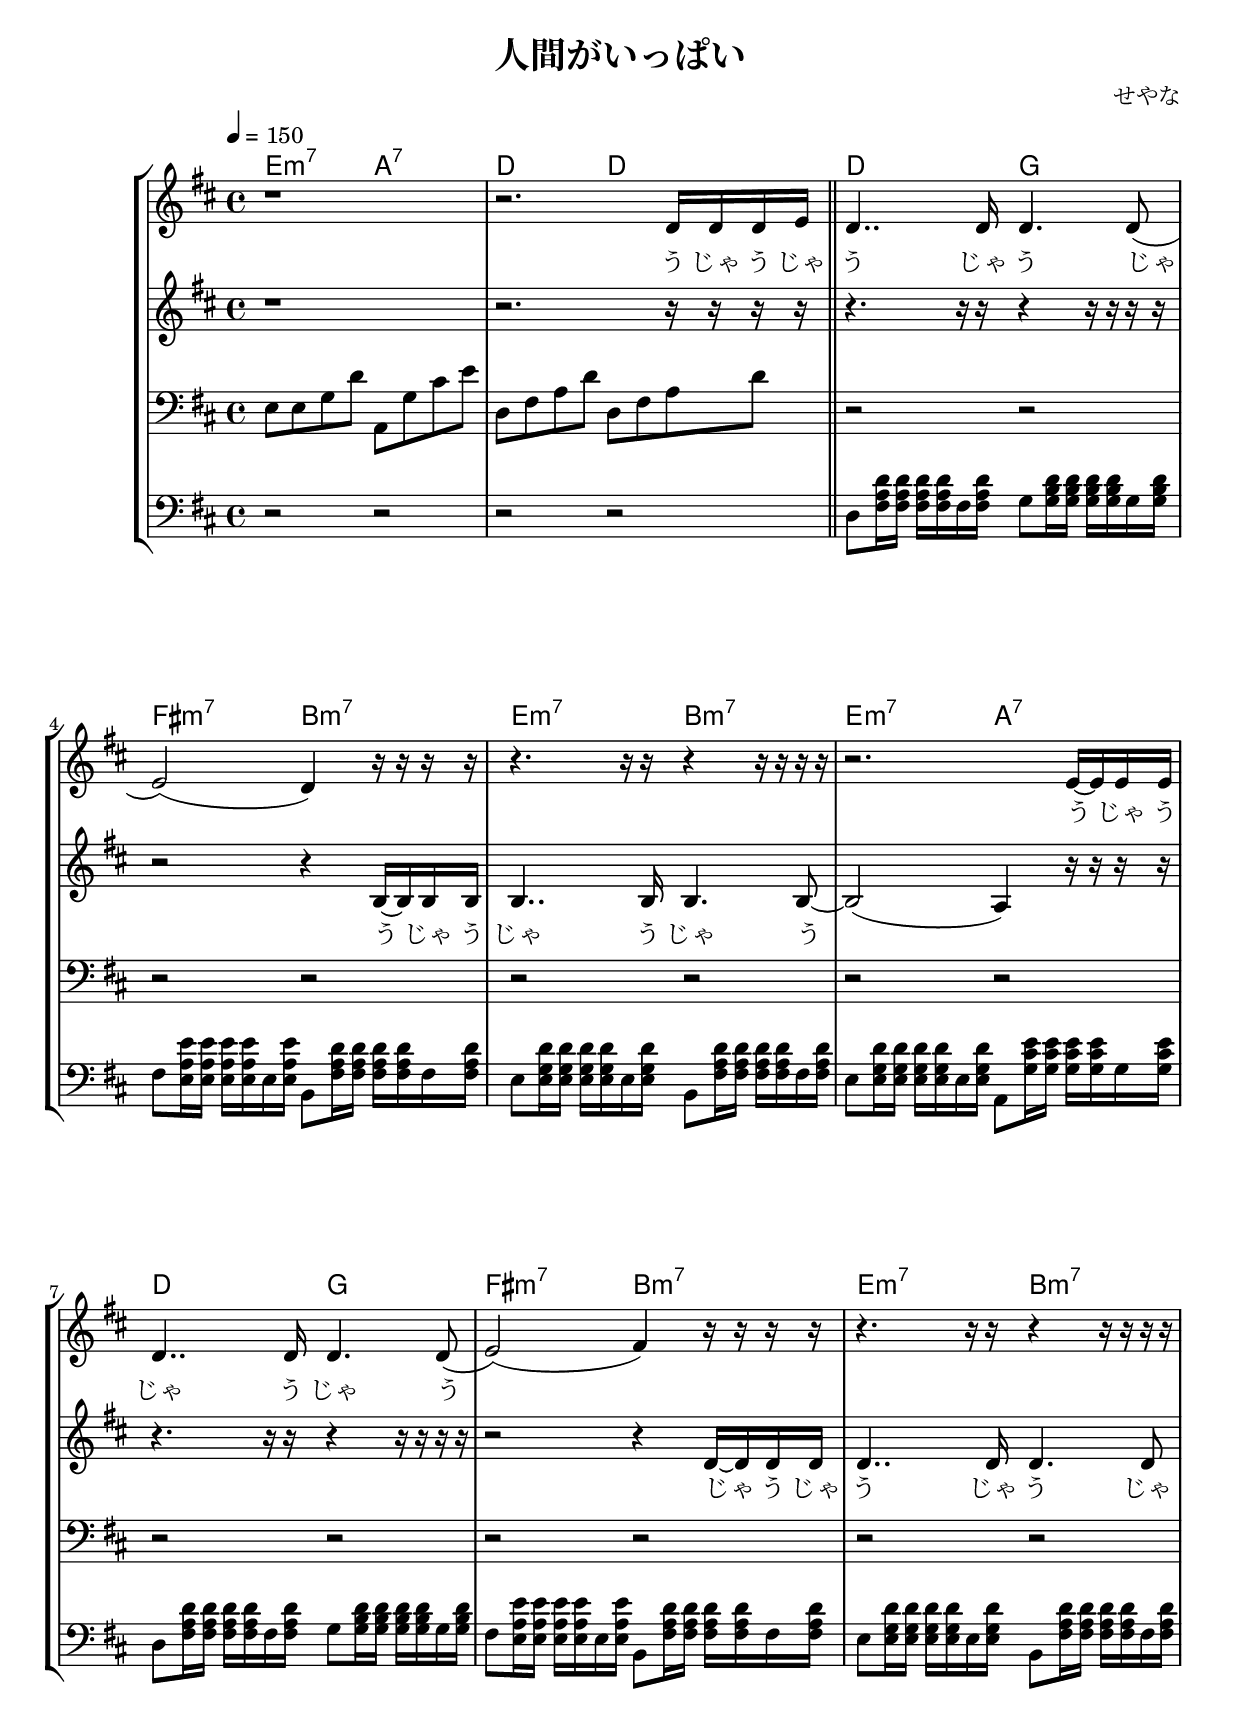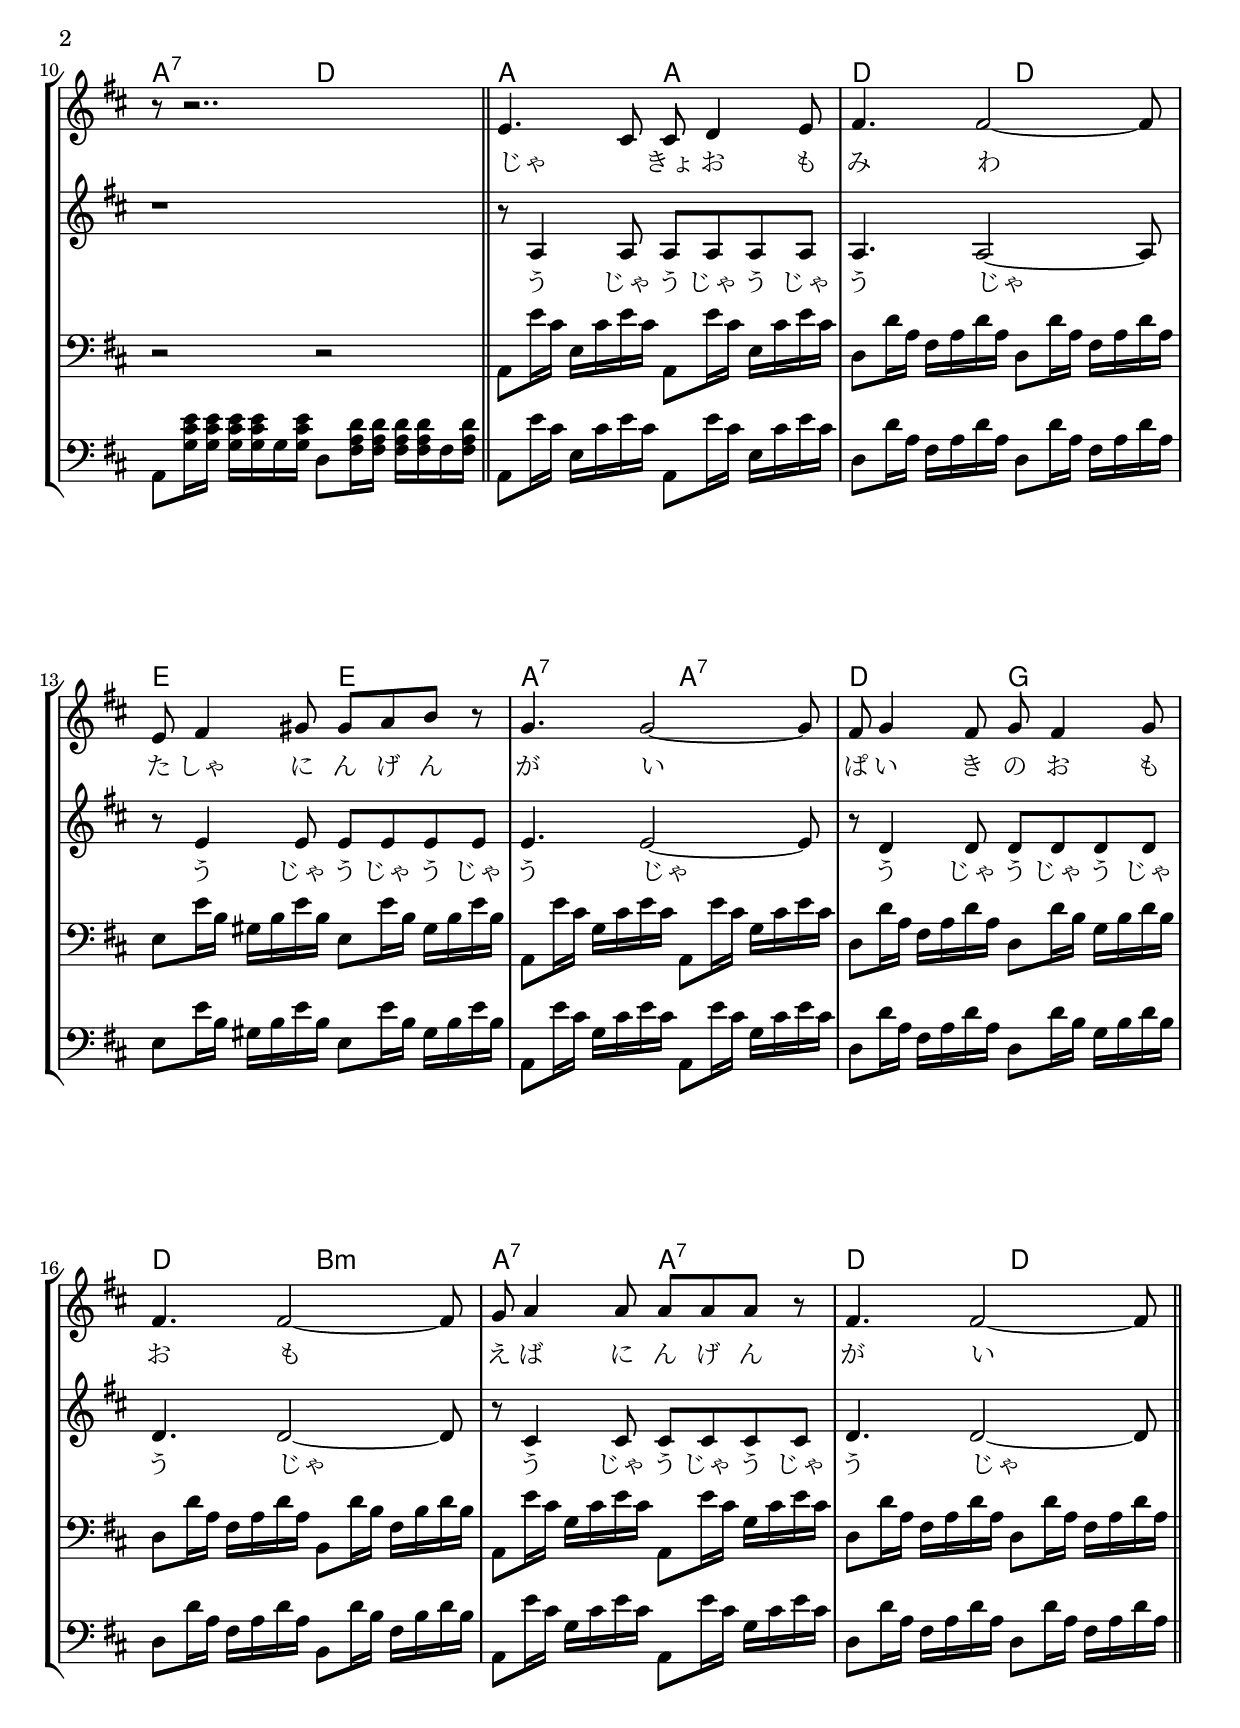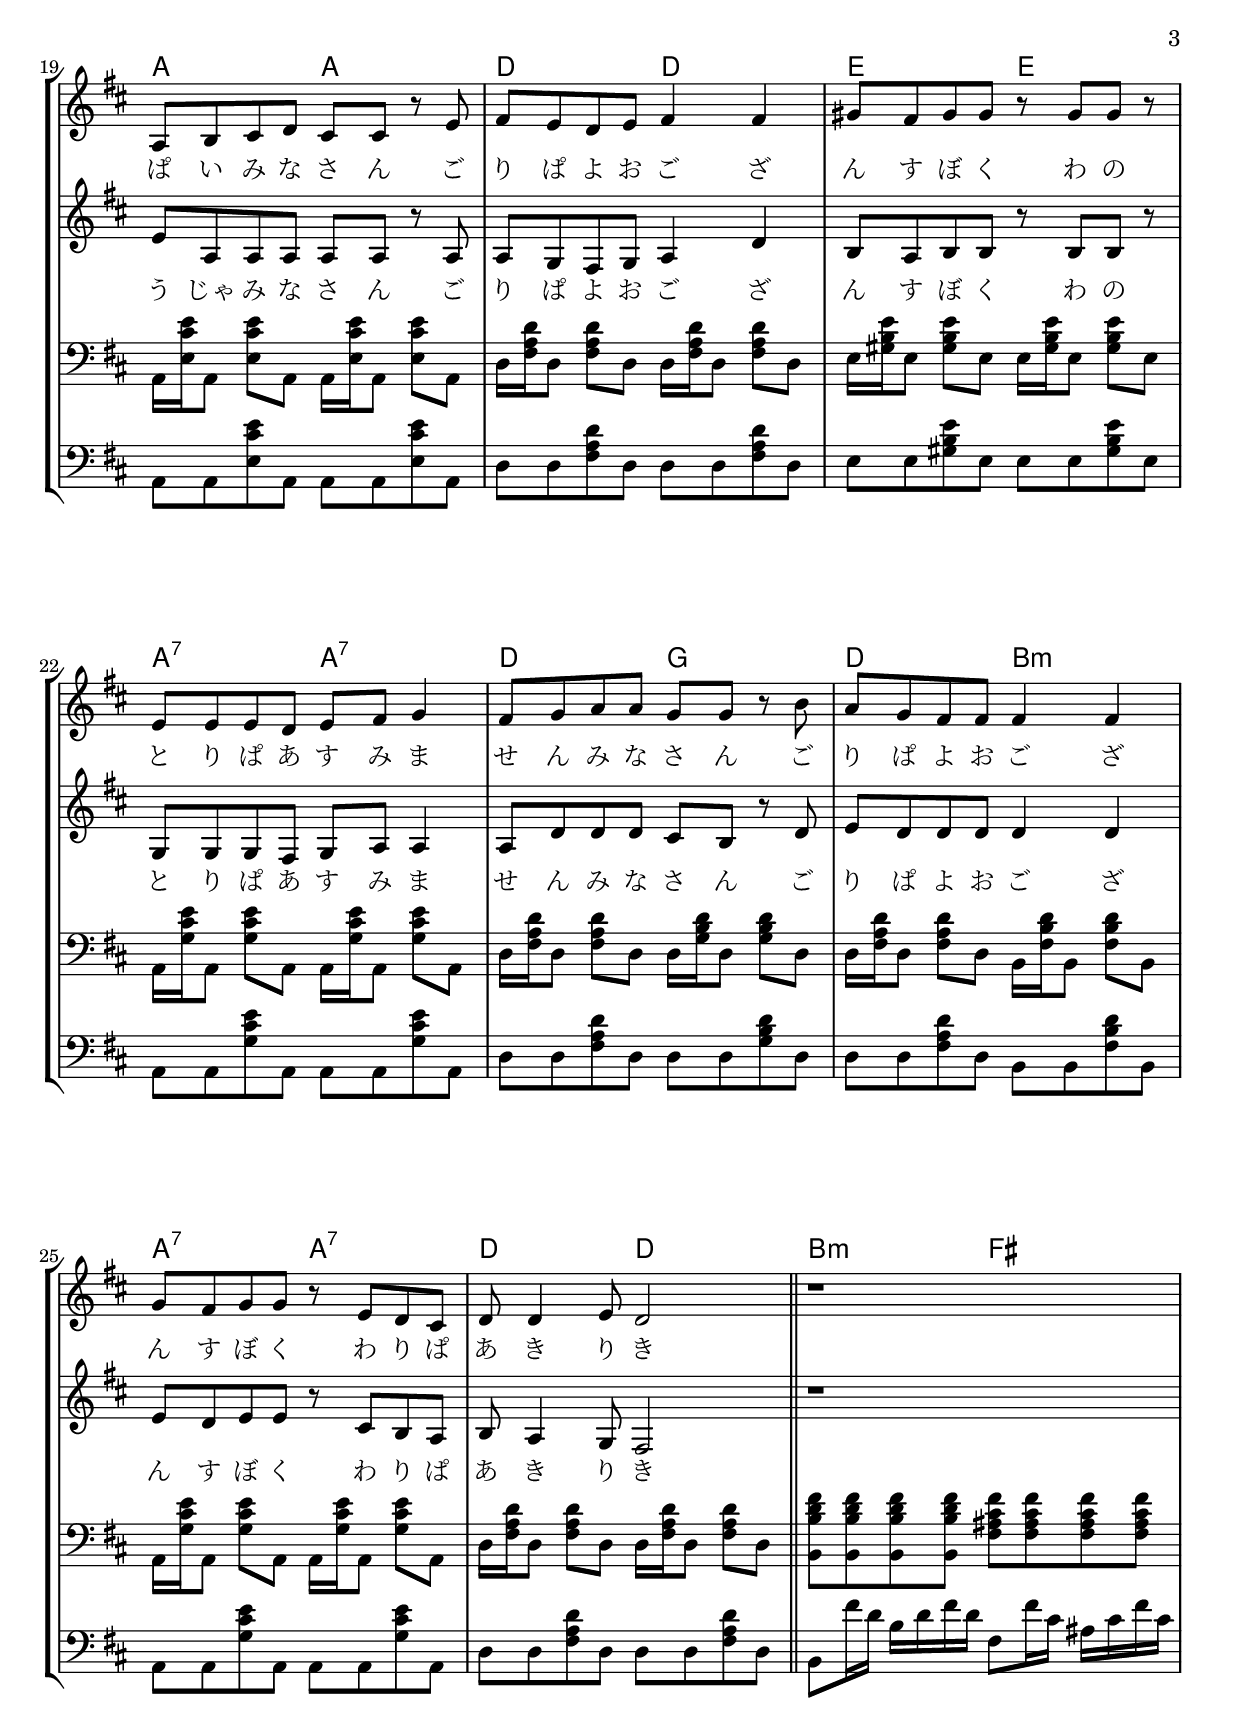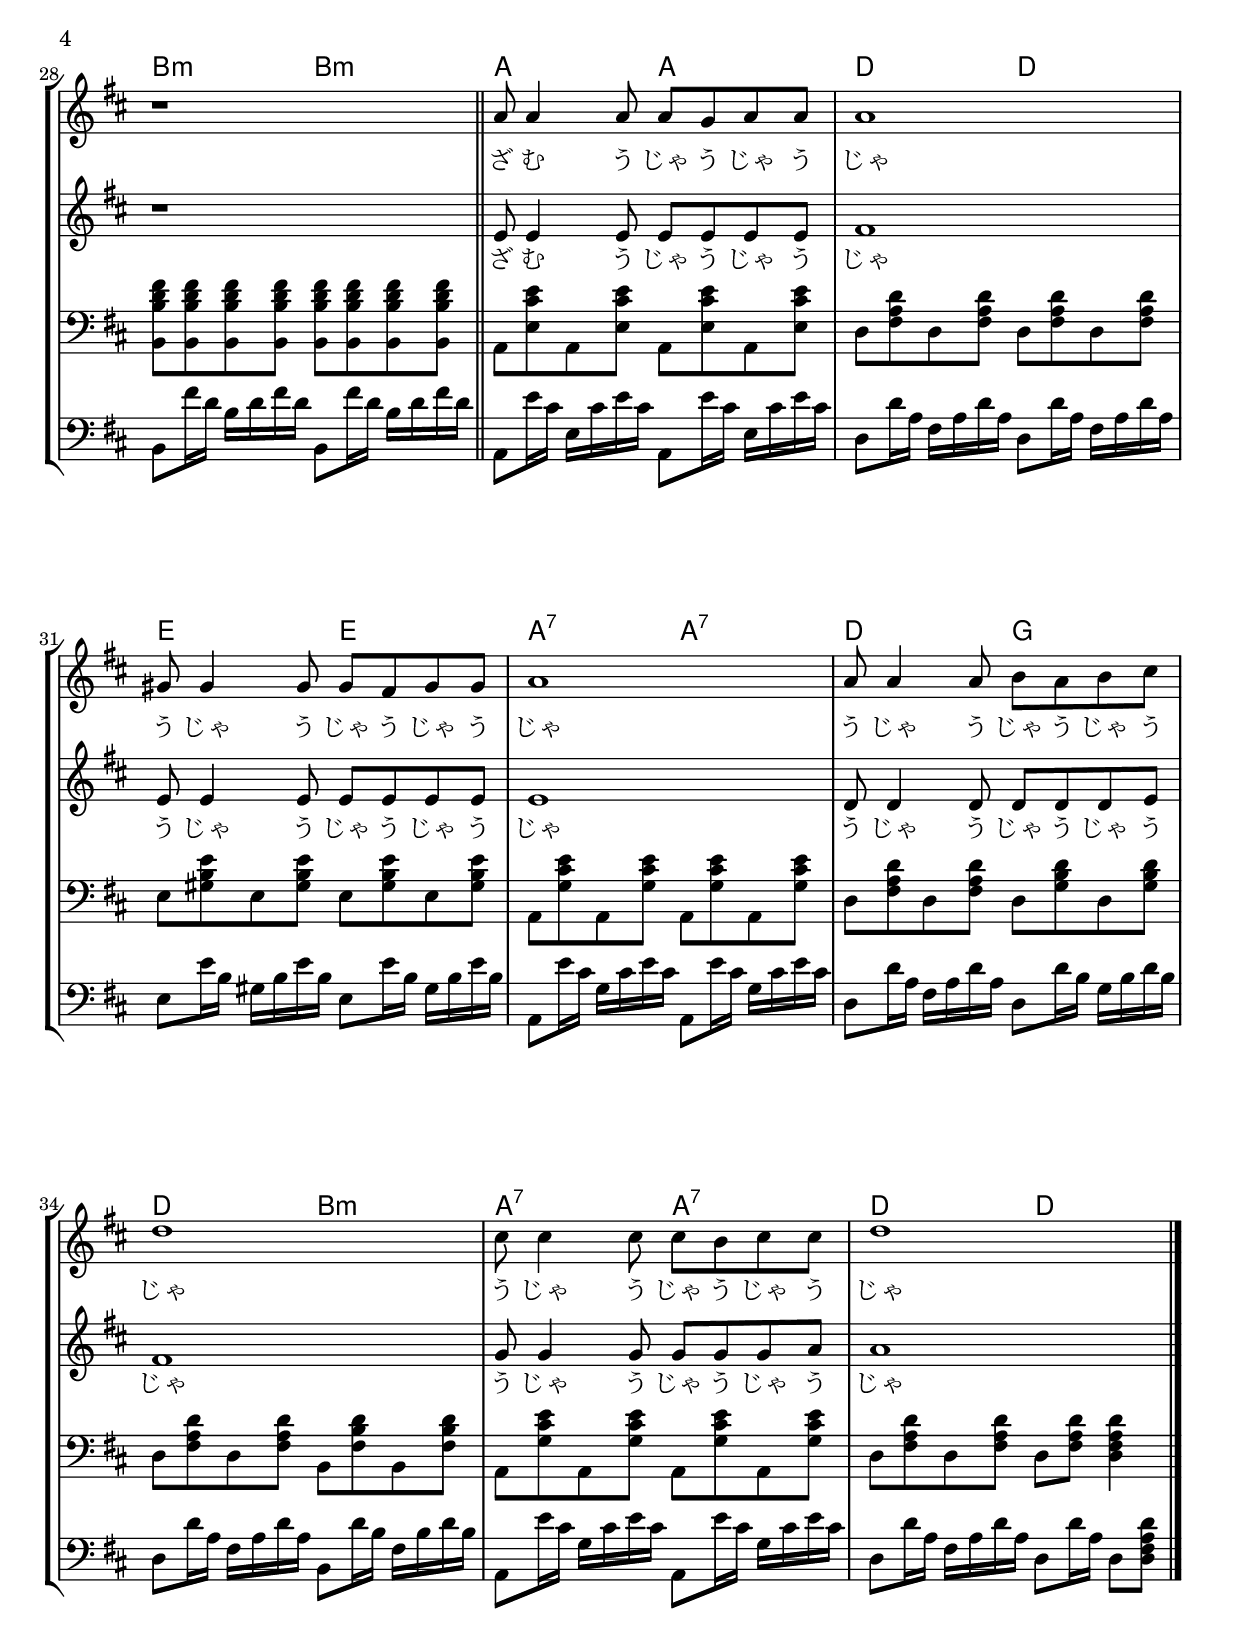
\version "2.12.1"

\header {
	title = \markup {人間がいっぱい}
	composer = \markup \center-column {せやな}
}

harmony = \chordmode {
	e2:min7 a:7 d d 

	d g fis:min7 b:min7 e:min7 b:min7 e:min7 a:7 d g fis:min7 b:min7 e:min7 b:min7 a:7 d 

	a a d d e e a:7 a:7 d g d b:m a:7 a:7 d d 

	a a d d e e a:7 a:7 d g d b:m a:7 a:7 d d 

	b:m fis b:m b:m 

	a a d d e e a:7 a:7 d g d b:m a:7 a:7 d d 
}

melody = {
	\key d \major
	\tempo 4 = 150
	r1 | r2. 
	\set Staff.midiInstrument = #"mmi0.40"
	d'16  d'16  d'16  e'16 
	d'4..  d'16  d'4.  d'8 
	(e'2)  (d'4)  r16  r16  r16  r16 
	r4.  r16  r16  r4~r16  r16  r16  r16 
	r2.  e'16  e'16  e'16  e'16 
	d'4..  d'16  d'4.  d'8 
	(e'2)  (fis'4)  r16  r16  r16  r16 
	r4.  r16  r16  r4~r16  r16  r16  r16 
	r8  	r2.. 	\set Staff.midiInstrument = #"mmi0.38"
	e'4.  cis'8  cis'8  d'4  e'8 
	fis'4.  fis'2~fis'8 
	e'8  fis'4  gis'8  gis'8  a'8  b'8  r8 
	g'4.  g'2~g'8 
	fis'8  g'4  fis'8  g'8  fis'4  g'8 
	fis'4.  fis'2~fis'8 
	g'8  a'4  a'8  a'8  a'8  a'8  r8 
	fis'4.  fis'2~fis'8
	\set Staff.midiInstrument = #"fss0.32"
	a8  b8  cis'8  d'8  cis'8  cis'8  r8  e'8 
	fis'8  e'8  d'8  e'8  fis'4  fis'4 
	gis'8  fis'8  gis'8  gis'8  r8  gis'8  gis'8  r8 
	e'8  e'8  e'8  d'8  e'8  fis'8  g'4 
	fis'8  g'8  a'8  a'8  g'8  g'8  r8  b'8 
	a'8  g'8  fis'8  fis'8  fis'4  fis'4 
	g'8  fis'8  g'8  g'8  r8  e'8  d'8  cis'8 
	d'8  d'4  e'8  d'2
	r1 | r1   
	\set Staff.midiInstrument = #"mmi0.40"
	a'8  a'4  a'8  a'8  g'8  a'8  a'8 
	a'1 
	gis'8  gis'4  gis'8  gis'8  fis'8  gis'8  gis'8 
	a'1 
	a'8  a'4  a'8  b'8  a'8  b'8  cis''8 
	d''1 
	cis''8  cis''4  cis''8  cis''8  b'8  cis''8  cis''8 
	d''1
	\bar "|."
}

words = \lyricmode {
	
	う  じゃ  う  じゃ  う  じゃ  う  じゃ  う  じゃ  う  じゃ  う  じゃ  う  じゃ  
	きょ  お  も  み  わ  た  しゃ  に  ん  げ  ん  が  い  ぱ  い  き  の  お  も  お  も  え  ば  に  ん  げ  ん  が  い  ぱ  い  
	み  な  さ  ん  ご  り  ぱ  よ  お  ご  ざ  ん  す  ぼ  く  わ  の  と  り  ぱ  あ  す  み  ま  せ  ん  み  な  さ  ん  ご  り  ぱ  よ  お  ご  ざ  ん  す  ぼ  く  わ  り  ぱ  あ  き  り  き  ざ  む  
	
	う  じゃ  う  じゃ  う  じゃ  う  じゃ  う  じゃ  う  じゃ  う  じゃ  う  じゃ  う  じゃ  う  じゃ  う  じゃ  う  じゃ  う  じゃ  う  じゃ  う  じゃ  う  じゃ  
}

secondmelody = {
	\key d \major
	\tempo 4 = 150
	r1 | r2. 
	\set Staff.midiInstrument = #"fss0.32"
	r16  r16  r16  r16 
	r4.  r16  r16  r4~r16  r16  r16  r16 
	r2  r4  b16  b16  b16  b16 
	b4..  b16  b4.  b8~ 
	b2  (a4)  r16  r16  r16  r16 
	r4.  r16  r16  r4~r16  r16  r16  r16 
	r2  r4  d'16  d'16  d'16  d'16 
	d'4..  d'16  d'4.  d'8
	r1 	\set Staff.midiInstrument = #"fss0.35"
	r8  a4  a8  a8  a8  a8  a8 
	a4.  a2~a8 
	r8  e'4  e'8  e'8  e'8  e'8  e'8 
	e'4.  e'2~e'8 
	r8  d'4  d'8  d'8  d'8  d'8  d'8 
	d'4.  d'2~d'8 
	r8  cis'4  cis'8  cis'8  cis'8  cis'8  cis'8 
	d'4.  d'2~d'8
	\set Staff.midiInstrument = #"fss0.32"
	e'8  a8  a8  a8  a8  a8  r8  a8 
	a8  g8  fis8  g8  a4  d'4 
	b8  a8  b8  b8  r8  b8  b8  r8 
	g8  g8  g8  fis8  g8  a8  a4 
	a8  d'8  d'8  d'8  cis'8  b8  r8  d'8 
	e'8  d'8  d'8  d'8  d'4  d'4 
	e'8  d'8  e'8  e'8  r8  cis'8  b8  a8 
	b8  a4  g8  fis2
	r1 | r1   
	\set Staff.midiInstrument = #"fss0.32"
	e'8  e'4  e'8  e'8  e'8  e'8  e'8 
	fis'1 
	e'8  e'4  e'8  e'8  e'8  e'8  e'8 
	e'1 
	d'8  d'4  d'8  d'8  d'8  d'8  e'8 
	fis'1 
	g'8  g'4  g'8  g'8  g'8  g'8  a'8 
	a'1
	\bar "|."
}

secondwords = \lyricmode {
	
	う  じゃ  う  じゃ  う  じゃ  う  じゃ  う  じゃ  う  じゃ  う  じゃ  う  じゃ  
	う  じゃ  う  じゃ  う  じゃ  う  じゃ  う  じゃ  う  じゃ  う  じゃ  う  じゃ  う  じゃ  う  じゃ  う  じゃ  う  じゃ  う  じゃ  う  じゃ  う  じゃ  う  じゃ  
	み  な  さ  ん  ご  り  ぱ  よ  お  ご  ざ  ん  す  ぼ  く  わ  の  と  り  ぱ  あ  す  み  ま  せ  ん  み  な  さ  ん  ご  り  ぱ  よ  お  ご  ざ  ん  す  ぼ  く  わ  り  ぱ  あ  き  り  き  ざ  む  
	
	う  じゃ  う  じゃ  う  じゃ  う  じゃ  う  じゃ  う  じゃ  う  じゃ  う  じゃ  う  じゃ  う  じゃ  う  じゃ  う  じゃ  う  じゃ  う  じゃ  う  じゃ  う  じゃ  
}

tempochange = {
	\tempo 4 = 150
	r1 | r1 \bar "||"
	\tempo 4 = 150
	r1 | r1 | r1 | r1 | r1 | r1 | r1 | r1 \bar "||"
	\tempo 4 = 150
	r1 | r1 | r1 | r1 | r1 | r1 | r1 | r1 \bar "||"
	\tempo 4 = 150
	r1 | r1 | r1 | r1 | r1 | r1 | r1 | r1 \bar "||"
	\tempo 4 = 150
	r1 | r1 \bar "||"
	\tempo 4 = 150
	r1 | r1 | r1 | r1 | r1 | r1 | r1 | r1 \bar "|."
}

mainacc = {
	\clef bass
	\set Staff.midiInstrument = #"Guitar Fret Noise"
	\key d \major
	\tempo 4 = 150
	e8 e8 g8 d'8
	a,8 g8 cis'8 e'8
	d8 fis8 a8 d'8
	d8 fis8 a8 d'8
	\bar "||"

	\set Staff.midiInstrument = #"Acoustic grand"
	r2
	r2
	r2
	r2
	r2
	r2
	r2
	r2
	r2
	r2
	r2
	r2
	r2
	r2
	r2
	r2
	\bar "||"

	\set Staff.midiInstrument = #"Church organ"
	a,8 e'16 cis'16   e16 cis'16 e'16 cis'16
	a,8 e'16 cis'16   e16 cis'16 e'16 cis'16
	d8 d'16 a16   fis16 a16 d'16 a16
	d8 d'16 a16   fis16 a16 d'16 a16
	e8 e'16 b16   gis16 b16 e'16 b16
	e8 e'16 b16   gis16 b16 e'16 b16
	a,8 e'16 cis'16   g16 cis'16 e'16 cis'16
	a,8 e'16 cis'16   g16 cis'16 e'16 cis'16
	d8 d'16 a16   fis16 a16 d'16 a16
	d8 d'16 b16   g16 b16 d'16 b16
	d8 d'16 a16   fis16 a16 d'16 a16
	b,8 d'16 b16   fis16 b16 d'16 b16
	a,8 e'16 cis'16   g16 cis'16 e'16 cis'16
	a,8 e'16 cis'16   g16 cis'16 e'16 cis'16
	d8 d'16 a16   fis16 a16 d'16 a16
	d8 d'16 a16   fis16 a16 d'16 a16
	\bar "||"

	\set Staff.midiInstrument = #"Church organ"
	a,16 <e cis' e'>16 a,8 <e cis' e'>8 a,8
	a,16 <e cis' e'>16 a,8 <e cis' e'>8 a,8
	d16 <fis a d'>16 d8 <fis a d'>8 d8
	d16 <fis a d'>16 d8 <fis a d'>8 d8
	e16 <gis b e'>16 e8 <gis b e'>8 e8
	e16 <gis b e'>16 e8 <gis b e'>8 e8
	a,16 <g cis' e'>16 a,8 <g cis' e'>8 a,8
	a,16 <g cis' e'>16 a,8 <g cis' e'>8 a,8
	d16 <fis a d'>16 d8 <fis a d'>8 d8
	d16 <g b d'>16 d8 <g b d'>8 d8
	d16 <fis a d'>16 d8 <fis a d'>8 d8
	b,16 <fis b d'>16 b,8 <fis b d'>8 b,8
	a,16 <g cis' e'>16 a,8 <g cis' e'>8 a,8
	a,16 <g cis' e'>16 a,8 <g cis' e'>8 a,8
	d16 <fis a d'>16 d8 <fis a d'>8 d8
	d16 <fis a d'>16 d8 <fis a d'>8 d8
	\bar "||"

	\set Staff.midiInstrument = #"Guitar Fret Noise"
	<b, b d' fis'>8 <b, b d' fis'>8 <b, b d' fis'>8 <b, b d' fis'>8
	<fis ais cis' fis'>8 <fis ais cis' fis'>8 <fis ais cis' fis'>8 <fis ais cis' fis'>8
	<b, b d' fis'>8 <b, b d' fis'>8 <b, b d' fis'>8 <b, b d' fis'>8
	<b, b d' fis'>8 <b, b d' fis'>8 <b, b d' fis'>8 <b, b d' fis'>8
	\bar "||"

	\set Staff.midiInstrument = #"Choir Aahs"
	a,8 <e cis' e'> a, <e cis' e'>
	a,8 <e cis' e'> a, <e cis' e'>
	d8 <fis a d'> d <fis a d'>
	d8 <fis a d'> d <fis a d'>
	e8 <gis b e'> e <gis b e'>
	e8 <gis b e'> e <gis b e'>
	a,8 <g cis' e'> a, <g cis' e'>
	a,8 <g cis' e'> a, <g cis' e'>
	d8 <fis a d'> d <fis a d'>
	d8 <g b d'> d <g b d'>
	d8 <fis a d'> d <fis a d'>
	b,8 <fis b d'> b, <fis b d'>
	a,8 <g cis' e'> a, <g cis' e'>
	a,8 <g cis' e'> a, <g cis' e'>
	d8 <fis a d'> d <fis a d'>
	d8 <fis a d'>8 <d fis a d'>4
	\bar "|."
}

subacc = {
	\clef bass
	\set Staff.midiInstrument = #"Acoustic grand"
	\key d \major
	\tempo 4 = 150
	r2
	r2
	r2
	r2
	\bar "||"

	\set Staff.midiInstrument = #"Church organ"
	d8 <fis a d'>16 <fis a d'>16   <fis a d'>16 <fis a d'>16   fis16 <fis a d'>16
	g8 <g b d'>16 <g b d'>16   <g b d'>16 <g b d'>16   g16 <g b d'>16
	fis8 <e a e'>16 <e a e'>16   <e a e'>16 <e a e'>16   e16 <e a e'>16
	b,8 <fis a d'>16 <fis a d'>16   <fis a d'>16 <fis a d'>16   fis16 <fis a d'>16
	e8 <e g d'>16 <e g d'>16   <e g d'>16 <e g d'>16   e16 <e g d'>16
	b,8 <fis a d'>16 <fis a d'>16   <fis a d'>16 <fis a d'>16   fis16 <fis a d'>16
	e8 <e g d'>16 <e g d'>16   <e g d'>16 <e g d'>16   e16 <e g d'>16
	a,8 <g cis' e'>16 <g cis' e'>16   <g cis' e'>16 <g cis' e'>16   g16 <g cis' e'>16
	d8 <fis a d'>16 <fis a d'>16   <fis a d'>16 <fis a d'>16   fis16 <fis a d'>16
	g8 <g b d'>16 <g b d'>16   <g b d'>16 <g b d'>16   g16 <g b d'>16
	fis8 <e a e'>16 <e a e'>16   <e a e'>16 <e a e'>16   e16 <e a e'>16
	b,8 <fis a d'>16 <fis a d'>16   <fis a d'>16 <fis a d'>16   fis16 <fis a d'>16
	e8 <e g d'>16 <e g d'>16   <e g d'>16 <e g d'>16   e16 <e g d'>16
	b,8 <fis a d'>16 <fis a d'>16   <fis a d'>16 <fis a d'>16   fis16 <fis a d'>16
	a,8 <g cis' e'>16 <g cis' e'>16   <g cis' e'>16 <g cis' e'>16   g16 <g cis' e'>16
	d8 <fis a d'>16 <fis a d'>16   <fis a d'>16 <fis a d'>16   fis16 <fis a d'>16
	\bar "||"

	\set Staff.midiInstrument = #"Marimba"
	a,8 e'16 cis'16   e16 cis'16 e'16 cis'16
	a,8 e'16 cis'16   e16 cis'16 e'16 cis'16
	d8 d'16 a16   fis16 a16 d'16 a16
	d8 d'16 a16   fis16 a16 d'16 a16
	e8 e'16 b16   gis16 b16 e'16 b16
	e8 e'16 b16   gis16 b16 e'16 b16
	a,8 e'16 cis'16   g16 cis'16 e'16 cis'16
	a,8 e'16 cis'16   g16 cis'16 e'16 cis'16
	d8 d'16 a16   fis16 a16 d'16 a16
	d8 d'16 b16   g16 b16 d'16 b16
	d8 d'16 a16   fis16 a16 d'16 a16
	b,8 d'16 b16   fis16 b16 d'16 b16
	a,8 e'16 cis'16   g16 cis'16 e'16 cis'16
	a,8 e'16 cis'16   g16 cis'16 e'16 cis'16
	d8 d'16 a16   fis16 a16 d'16 a16
	d8 d'16 a16   fis16 a16 d'16 a16
	\bar "||"

	\set Staff.midiInstrument = #"Distorted Guitar"
	a,8 a,8 <e cis' e'>8 a,8
	a,8 a,8 <e cis' e'>8 a,8
	d8 d8 <fis a d'>8 d8
	d8 d8 <fis a d'>8 d8
	e8 e8 <gis b e'>8 e8
	e8 e8 <gis b e'>8 e8
	a,8 a,8 <g cis' e'>8 a,8
	a,8 a,8 <g cis' e'>8 a,8
	d8 d8 <fis a d'>8 d8
	d8 d8 <g b d'>8 d8
	d8 d8 <fis a d'>8 d8
	b,8 b,8 <fis b d'>8 b,8
	a,8 a,8 <g cis' e'>8 a,8
	a,8 a,8 <g cis' e'>8 a,8
	d8 d8 <fis a d'>8 d8
	d8 d8 <fis a d'>8 d8
	\bar "||"

	\set Staff.midiInstrument = #"Lead 2 (sawtooth)"
	b,8 fis'16 d'16   b16 d'16 fis'16 d'16
	fis8 fis'16 cis'16   ais16 cis'16 fis'16 cis'16
	b,8 fis'16 d'16   b16 d'16 fis'16 d'16
	b,8 fis'16 d'16   b16 d'16 fis'16 d'16
	\bar "||"

	\set Staff.midiInstrument = #"Church organ"
	a,8 e'16 cis'16   e16 cis'16 e'16 cis'16
	a,8 e'16 cis'16   e16 cis'16 e'16 cis'16
	d8 d'16 a16   fis16 a16 d'16 a16
	d8 d'16 a16   fis16 a16 d'16 a16
	e8 e'16 b16   gis16 b16 e'16 b16
	e8 e'16 b16   gis16 b16 e'16 b16
	a,8 e'16 cis'16   g16 cis'16 e'16 cis'16
	a,8 e'16 cis'16   g16 cis'16 e'16 cis'16
	d8 d'16 a16   fis16 a16 d'16 a16
	d8 d'16 b16   g16 b16 d'16 b16
	d8 d'16 a16   fis16 a16 d'16 a16
	b,8 d'16 b16   fis16 b16 d'16 b16
	a,8 e'16 cis'16   g16 cis'16 e'16 cis'16
	a,8 e'16 cis'16   g16 cis'16 e'16 cis'16
	d8 d'16 a16   fis16 a16 d'16 a16
	d8 d'16 a16 d8 <d fis a d'>8
	\bar "|."
}

percA = {
	\drummode {
	r1 |r1 \bar "||"
	r1  |r1  |r1  |r1  |r1  |r1  |r1  |r2 r8 hho4 hho8  \bar "||"
	hh4 hh4 hh4 hh4  |hh4 hh4 hh4 hh4  |hh4 hh4 hh4 hh4  |hh4 hh4 hh4 hh4  |hh4 hh4 hh4 hh4  |hh4 hh4 hh4 hh4  |hh4 hh4 hh4 hh4  |hh4 hh4 hh4 hh4  \bar "||"
	r4 hh4 hh4 hh4  |hh4 hh4 hh4 hh4  |hh4 hh4 hh4 hh4  |hh4 hh4 hh4 hh4  |r4 hh4 hh4 hh4  |hh4 hh4 hh4 hh4  |hh4 hh4 hh4 hh4  |r1  \bar "||"
	r1 |r1 \bar "||"
	bd2 r8 bd4 bd8  |bd4. bd8 bd2  |bd2 r8 bd4 bd8  |bd4. bd8 bd2  |bd2 r8 bd4 bd8  |bd4. bd8 bd2  |bd2 r8 bd4 bd8  |bd4. bd8 bd2  \bar "|."
	}
}

percB = {
	\drummode {
	r1 |r1 \bar "||"
	r4. hhp2 hhp8  |r4. hhp2 hhp8  |r4. hhp2 hhp8  |r4. hhp2 hhp8  |r4. hhp2 hhp8  |r4. hhp2 hhp8  |r4. hhp2 hhp8  |hhp4 hhp4 hhp4 hhp4  \bar "||"
	r8 ss4 ss4 ss4 ss8  |r8 ss4 ss8 ss8. ss8. ss8  |r8 ss4 ss4 ss4 ss8  |r8 ss4 ss8 ss8. ss8. ss8  |r8 ss4 ss4 ss4 ss8  |r8 ss4 ss8 ss8. ss8. ss8  |r8 ss4 ss4 ss4 ss8  |r8 ss4 ss8 ss8. ss8. ss8  \bar "||"
	r4 sn8 sn4. sn4  |r4 sn8 sn4. sn4  |r4 sn8 sn4. sn4  |r4 sn8 sn4. sn4  |r4 sn8 sn4. sn4  |r4 sn8 sn4. sn4  |r4 sn8 sn4. sn4  |sn16 sn16 sn16 sn16 sn16 sn16 sn16 sn16 sn16 sn16 sn16 sn16 sn16 sn16 sn16 sn16  \bar "||"
	r1 |r1 \bar "||"
	r4. ss4. ss4  |r4 ss4. ss4.  |r4. ss4. ss4  |r4 ss4. ss4.  |r4. ss4. ss4  |r4 ss4. ss4.  |r4. ss4. ss4  |r4 ss4. ss4.  \bar "|."
	}
}

percC = {
	\drummode {
	r1 |r1 \bar "||"
	hh4 hh4 hh4 hh4  |hh4 hh4 hh4 hh4  |hh4 hh4 hh4 hh4  |hh4 hh4 hh4 hh4  |hh4 hh4 hh4 hh4  |hh4 hh4 hh4 hh4  |hh4 hh4 hh4 hh4  |r4. hh2 r8  \bar "||"
	r8 hhp4 hhp4 hhp4 hhp8  |r8 hhp4 hhp4 hhp4 hhp8  |r8 hhp4 hhp4 hhp4 hhp8  |r8 hhp4 hhp4 hhp4 hhp8  |r8 hhp4 hhp4 hhp4 hhp8  |r8 hhp4 hhp4 hhp4 hhp8  |r8 hhp4 hhp4 hhp4 hhp8  |r8 hhp4 hhp4 hhp4 hhp8  \bar "||"
	bd4 bd4 bd4 bd4  |bd4 bd4 bd4 bd8 bd8  |bd4 bd4 bd4 bd4  |bd4 bd4 bd4 bd8 bd8  |bd4 bd4 bd4 bd4  |bd4 bd4 bd4 bd8 bd8  |bd4 bd4 bd4 bd4  |bd4 bd4 bd8 bd8 bd8 bd8  \bar "||"
	r1 |r1 \bar "||"
	cymr8 cymr8 cymr8 cymr8 cymr8 cymr8 cymr8 cymr8  |cymr8 cymr8 cymr8 cymr8 cymr8 cymr8 cymr8 cymr8  |cymr8 cymr8 cymr8 cymr8 cymr8 cymr8 cymr8 cymr8  |cymr8 cymr8 cymr8 cymr8 cymr4. cymr8  |cymr8 cymr8 cymr8 cymr8 cymr8 cymr8 cymr8 cymr8  |cymr8 cymr8 cymr8 cymr8 cymr8 cymr8 cymr8 cymr8  |cymr8 cymr8 cymr8 cymr8 cymr8 cymr8 cymr8 cymr8  |cymr8 cymr8 cymr8 cymr8 cymr4. cymr8  \bar "|."
	}
}

percD = {
	\drummode {
	r1 |r1 \bar "||"
	bd2. r8 bd8  |bd8. bd8. bd2 bd8  |bd2. r8 bd8  |bd8. bd8. bd2 bd8  |bd2. r8 bd8  |bd8. bd8. bd2 bd8  |bd2. r8 bd8  |bd8. bd4. r16 bd4 bd8  \bar "||"
	bd2 bd4. r16 bd16  |bd4 bd4 bd4 bd8. bd16  |bd2 bd4. r16 bd16  |bd4 bd4 bd4 bd8. bd16  |bd2 bd4. r16 bd16  |bd4 bd4 bd4 bd8. bd16  |bd2 bd4. r16 bd16  |bd4 bd4 bd4 bd8. bd16  \bar "||"
	r8 hhp4 hhp4 hhp4 hhp8  |r8 hhp4 hhp4 hhp4 hhp8  |r8 hhp4 hhp4 hhp4 hhp8  |r8 hhp4 hhp4 hhp4 hhp8  |r8 hhp4 hhp4 hhp4 hhp8  |r8 hhp4 hhp4 hhp4 hhp8  |r8 hhp4 hhp4 hhp4 hhp8  |r8 hhp4 hhp4 hhp4 hhp8  \bar "||"
	r1 |r1 \bar "||"
	r1 |r1 |r1 |r2. toml4  |r1 |r1 |r1 |r2. toml4  \bar "|."
	}
}

percE = {
	\drummode {
	r1 |r1 \bar "||"
	r1 | r1 | r1 | r1 | r1 | r1 | r1 | r1 \bar "||"
	r1 | r1 | r1 | r1 | r1 | r1 | r1 | r1 \bar "||"
	cymc1  |r1 |r1 |r1 |cymc1  |r1 |r1 |r1 \bar "||"
	r1 |r1 \bar "||"
	r1 |r1 |r1 |r2 r8 tommh4.  |r1 |r1 |r1 |r2 r8 tommh4.  \bar "|."
	}
}

\score {
	<<
		\new StaffGroup <<
			\new ChordNames {\harmony}
			\new Voice = "melody" {\melody}
			\new Lyrics \lyricsto "melody" \words
			\new Voice = "secondmelody" {\secondmelody}
			\new Lyrics \lyricsto "secondmelody" \secondwords
			\new Staff = "mainacc" {\mainacc}
			\new Staff = "subacc" {\subacc}
		>>
	>>
	\layout { }
}
